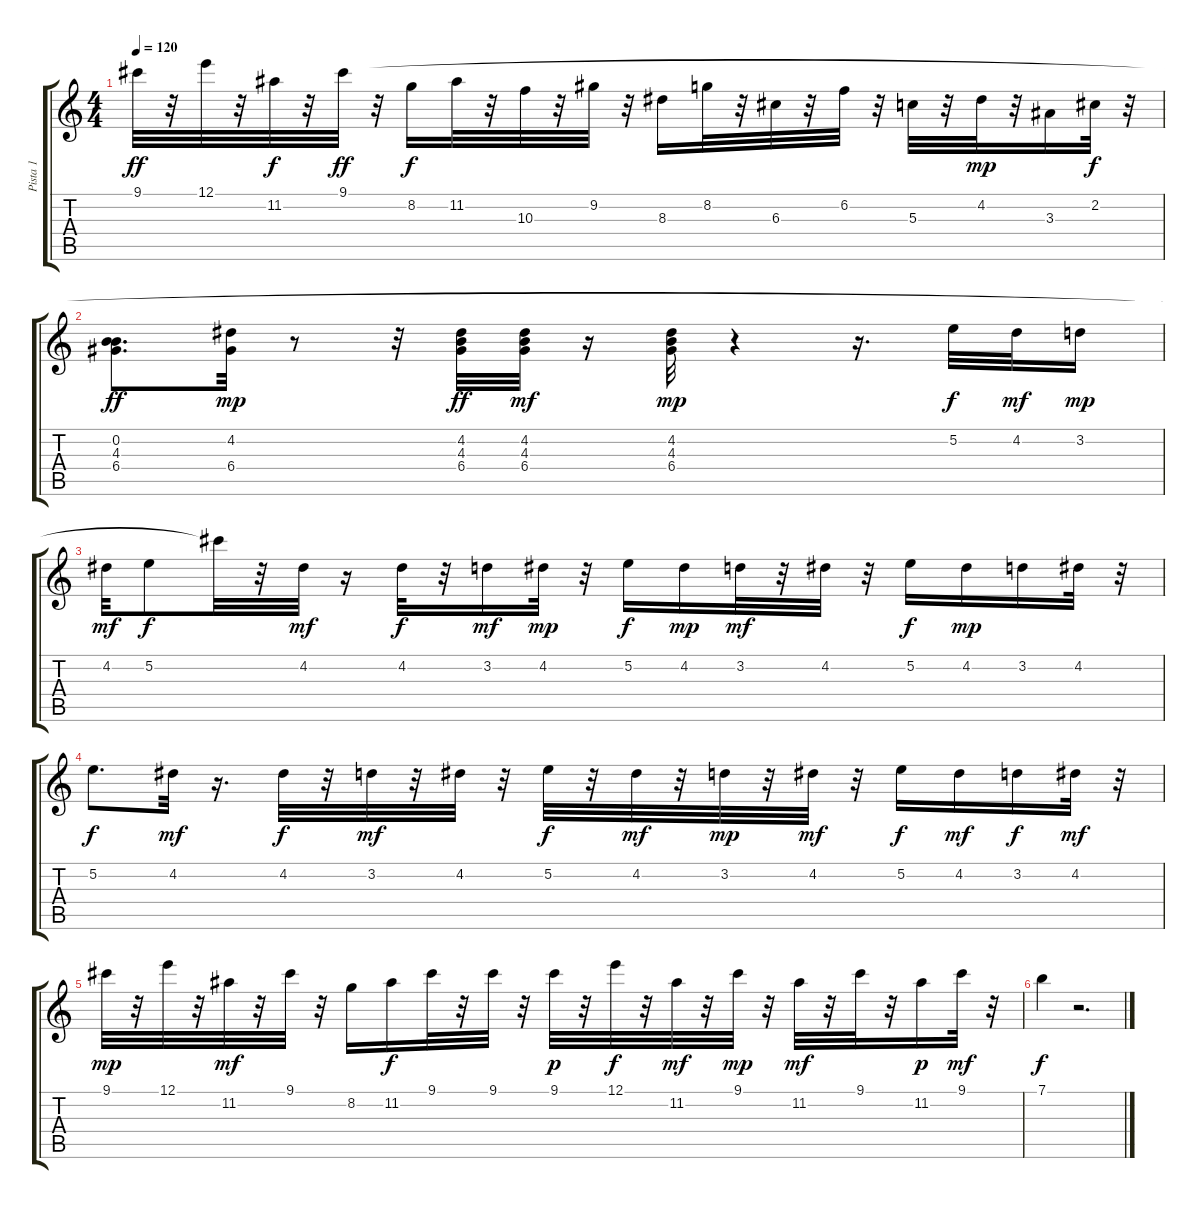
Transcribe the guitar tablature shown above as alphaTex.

\track ("Pista 1" "Pista 1") {instrument acousticguitarsteel}
\staff {score tabs}
\tuning (E4 B3 G3 D3 A2 E2) {hide}
\ts (4 4)
\tempo 120
\clef g2
\ks c
9.1.32{dy ff} r.32 12.1.32 r.32 11.2.32{dy f} r.32 9.1.32{dy ff} r.32 8.2.16{dy f} 11.2.32 r.32 10.3.32 r.32 9.2.32 r.32 8.3.16 8.2.32 r.32 6.3.32 r.32 6.2.32 r.32 5.3.32 r.32 4.2.32{dy mp} r.32 3.3.16 2.2.32{dy f} r.32 |
(0.2 4.3 6.4).8{d dy ff} (4.2 6.4).32{dy mp} r.8 r.32 (4.2 4.3 6.4).32{dy ff} (4.2 4.3 6.4).32{dy mf} r.16 (4.2 4.3 6.4).32{dy mp} r.4 r.16{d} 5.2.32{dy f} 4.2.32{dy mf} 3.2.16{dy mp} |
4.2.32{dy mf} 5.2.8{dy f} 9.1{t}.32 r.32 4.2.32{dy mf} r.16 4.2.32{dy f} r.32 3.2.16{dy mf} 4.2.32{dy mp} r.32 5.2.16{dy f} 4.2.16{dy mp} 3.2.32{dy mf} r.32 4.2.32 r.32 5.2.16{dy f} 4.2.16{dy mp} 3.2.16 4.2.32 r.32 |
5.2.8{d dy f} 4.2.32{dy mf} r.16{d} 4.2.32{dy f} r.32 3.2.32{dy mf} r.32 4.2.32 r.32 5.2.32{dy f} r.32 4.2.32{dy mf} r.32 3.2.32{dy mp} r.32 4.2.32{dy mf} r.32 5.2.16{dy f} 4.2.16{dy mf} 3.2.16{dy f} 4.2.32{dy mf} r.32 |
9.1.32{dy mp} r.32 12.1.32 r.32 11.2.32{dy mf} r.32 9.1.32 r.32 8.2.16 11.2.16{dy f} 9.1.32 r.32 9.1.32 r.32 9.1.32{dy p} r.32 12.1.32{dy f} r.32 11.2.32{dy mf} r.32 9.1.32{dy mp} r.32 11.2.32{dy mf} r.32 9.1.32 r.32 11.2.16{dy p} 9.1.32{dy mf} r.32 |
7.1.4{dy f} r.2{d}
